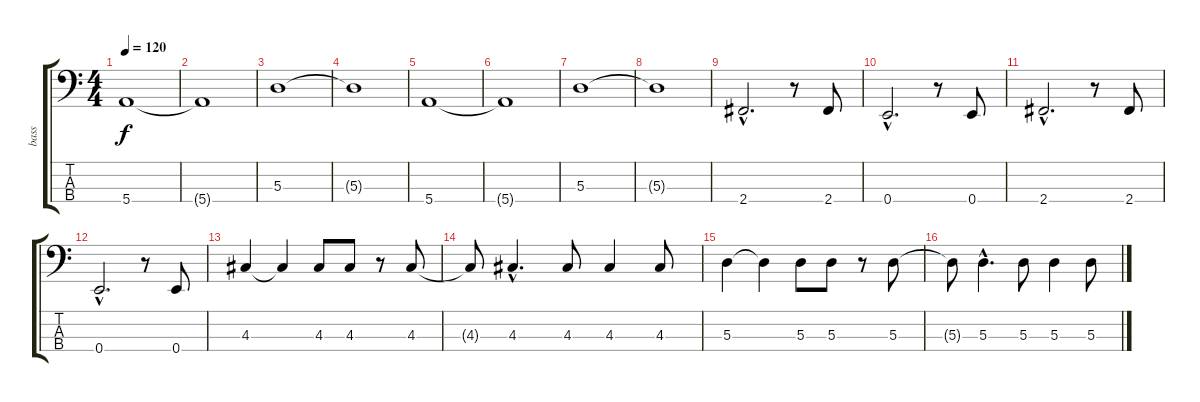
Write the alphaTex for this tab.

\track ("bass" "bass") {instrument electricbassfinger}
\staff {score tabs}
\tuning (G2 D2 A1 E1) {hide}
\ts (4 4)
\tempo 120
\clef f4
\ks c
5.4.1{dy f instrument electricbassfinger} |
5.4{t}.1 |
5.3.1 |
5.3{t}.1 |
5.4.1 |
5.4{t}.1 |
5.3.1 |
5.3{t}.1 |
2.4{hac}.2{d} r.8 2.4.8 |
0.4{hac}.2{d} r.8 0.4.8 |
2.4{hac}.2{d} r.8 2.4.8 |
0.4{hac}.2{d} r.8 0.4.8 |
4.3.4 4.3{t}.4 4.3.8 4.3.8 r.8 4.3.8 |
4.3{t}.8 4.3{hac}.4{d} 4.3.8 4.3.4 4.3.8 |
5.3.4 5.3{t}.4 5.3.8 5.3.8 r.8 5.3.8 |
5.3{t}.8 5.3{hac}.4{d} 5.3.8 5.3.4 5.3.8
